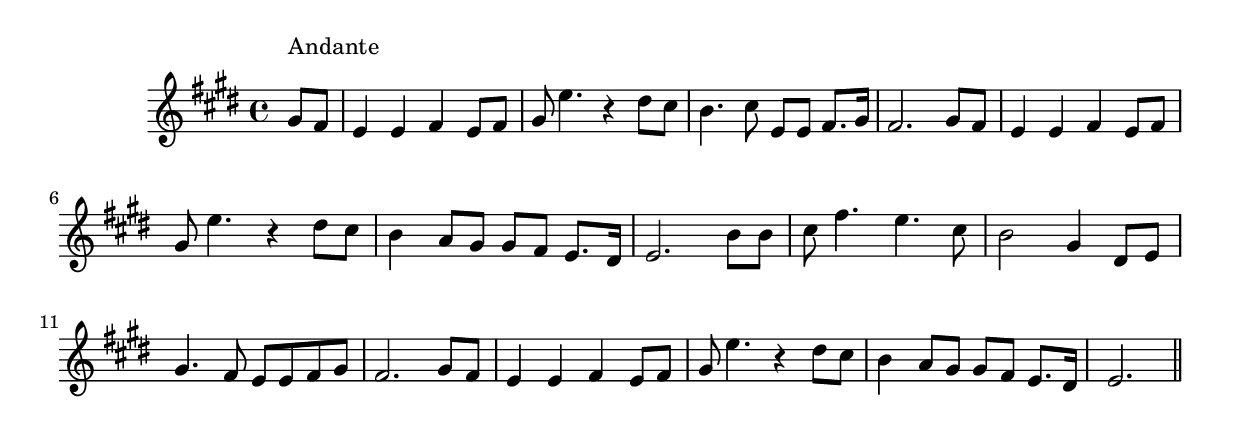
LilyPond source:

\version "2.19.49"
%{\header {
  title = "Gentle Annie"
  composer = "S.C. Foster"
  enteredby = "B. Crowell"
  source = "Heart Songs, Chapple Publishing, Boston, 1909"
}%}
\score{{\key e \major
\time 4/4
%{\tempo 4=130
%}\transpose d e{\relative c' {
  \partial 4
  fis8^\markup{\column { "Andante" " " }}
  e | d4 d e d8 e | fis8 d'4. r4 cis8 b | a4. b8 d,8 d e8. fis16 |
  e2. fis8 e | d4 d e d8 e | fis8 d'4. r4 cis8 b |
  a4 g8 fis fis e d8. cis16 | d2. a'8 a | b8 e4. d4. b8 |
  a2 fis4 cis8 d | fis4. e8 d d e fis | e2. fis8 e | d4 d e4 d8 e |
  fis8 d'4. r4 cis8  b | a4 g8 fis fis e d8. cis16 | d2.
  \bar "||"
}}

}}